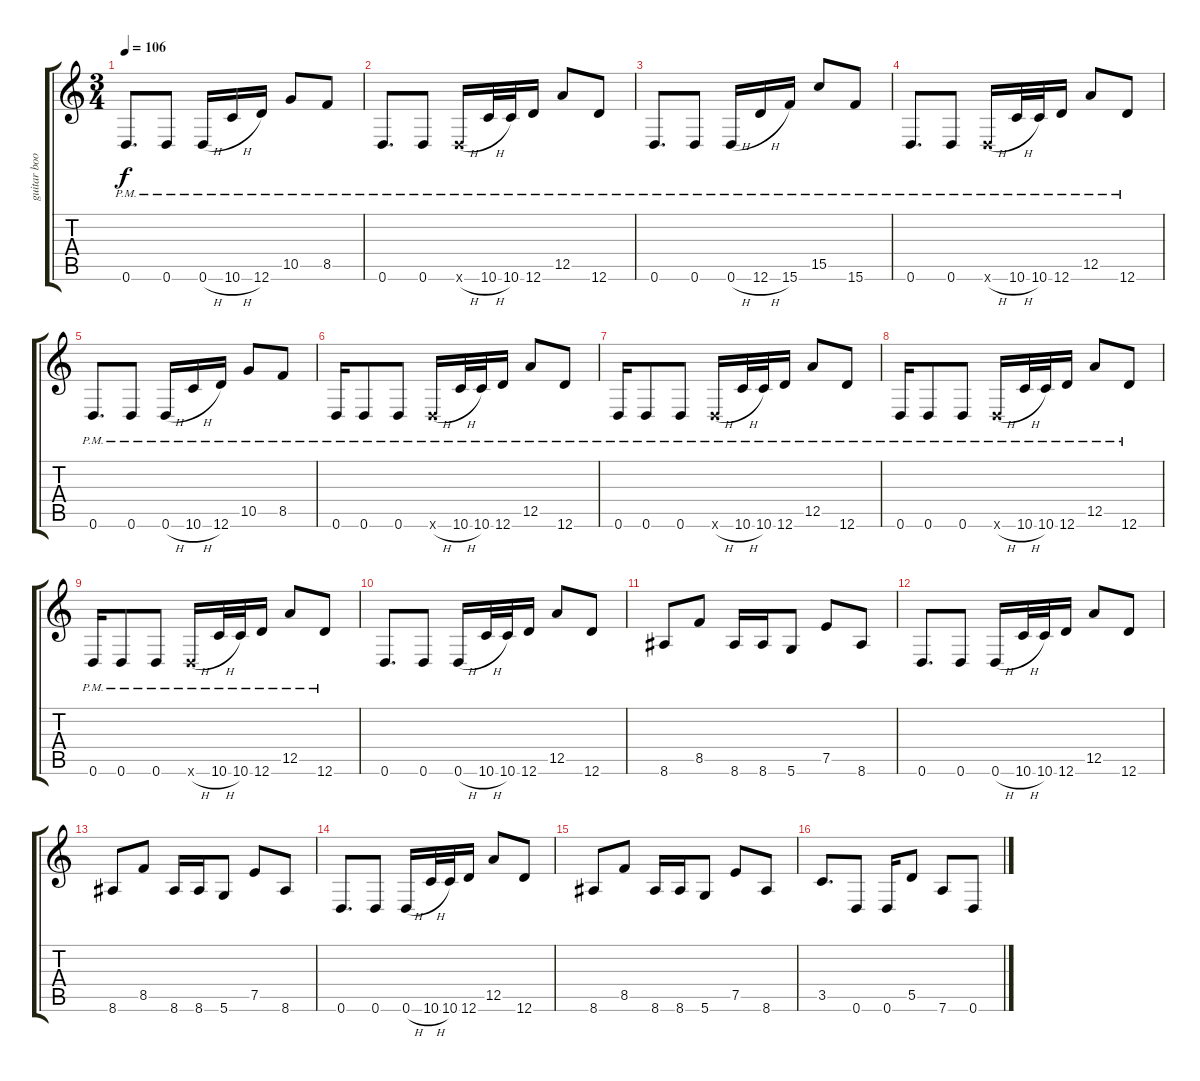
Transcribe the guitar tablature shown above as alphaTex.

\track ("guitar boost" "guitar boo") {instrument distortionguitar}
\staff {score tabs}
\tuning (E4 B3 G3 D3 A2 D2) {hide}
\ts (3 4)
\tempo 106
\clef g2
\ks c
0.6{pm}.8{d dy f} 0.6{pm}.8 0.6{h pm}.16 10.6{h pm}.16 12.6{pm}.16 10.5{pm}.8 8.5{pm}.8 |
0.6{pm}.8{d} 0.6{pm}.8 0.6{h pm x}.16 10.6{h pm}.32 10.6{pm}.32 12.6{pm}.16 12.5{pm}.8 12.6{pm}.8 |
0.6{pm}.8{d} 0.6{pm}.8 0.6{h pm}.16 12.6{h pm}.16 15.6{pm}.16 15.5{pm}.8 15.6{pm}.8 |
0.6{pm}.8{d} 0.6{pm}.8 0.6{h pm x}.16 10.6{h pm}.32 10.6{pm}.32 12.6{pm}.16 12.5{pm}.8 12.6{pm}.8 |
0.6{pm}.8{d} 0.6{pm}.8 0.6{h pm}.16 10.6{h pm}.16 12.6{pm}.16 10.5{pm}.8 8.5{pm}.8 |
0.6{pm}.16 0.6{pm}.8 0.6{pm}.8 0.6{h pm x}.16 10.6{h pm}.32 10.6{pm}.32 12.6{pm}.16 12.5{pm}.8 12.6{pm}.8 |
0.6{pm}.16 0.6{pm}.8 0.6{pm}.8 0.6{h pm x}.16 10.6{h pm}.32 10.6{pm}.32 12.6{pm}.16 12.5{pm}.8 12.6{pm}.8 |
0.6{pm}.16 0.6{pm}.8 0.6{pm}.8 0.6{h pm x}.16 10.6{h pm}.32 10.6{pm}.32 12.6{pm}.16 12.5{pm}.8 12.6{pm}.8 |
0.6{pm}.16 0.6{pm}.8 0.6{pm}.8 0.6{h pm x}.16 10.6{h pm}.32 10.6{pm}.32 12.6{pm}.16 12.5{pm}.8 12.6{pm}.8 |
0.6.8{d instrument distortionguitar} 0.6.8 0.6{h}.16 10.6{h}.32 10.6.32 12.6.16 12.5.8 12.6.8 |
8.6.8 8.5.8 8.6.16 8.6.16 5.6.8 7.5.8 8.6.8 |
0.6.8{d} 0.6.8 0.6{h}.16 10.6{h}.32 10.6.32 12.6.16 12.5.8 12.6.8 |
8.6.8 8.5.8 8.6.16 8.6.16 5.6.8 7.5.8 8.6.8 |
0.6.8{d} 0.6.8 0.6{h}.16 10.6{h}.32 10.6.32 12.6.16 12.5.8 12.6.8 |
8.6.8 8.5.8 8.6.16 8.6.16 5.6.8 7.5.8 8.6.8 |
3.5.8{d} 0.6.8 0.6.16 5.5.8 7.6.8 0.6.8
